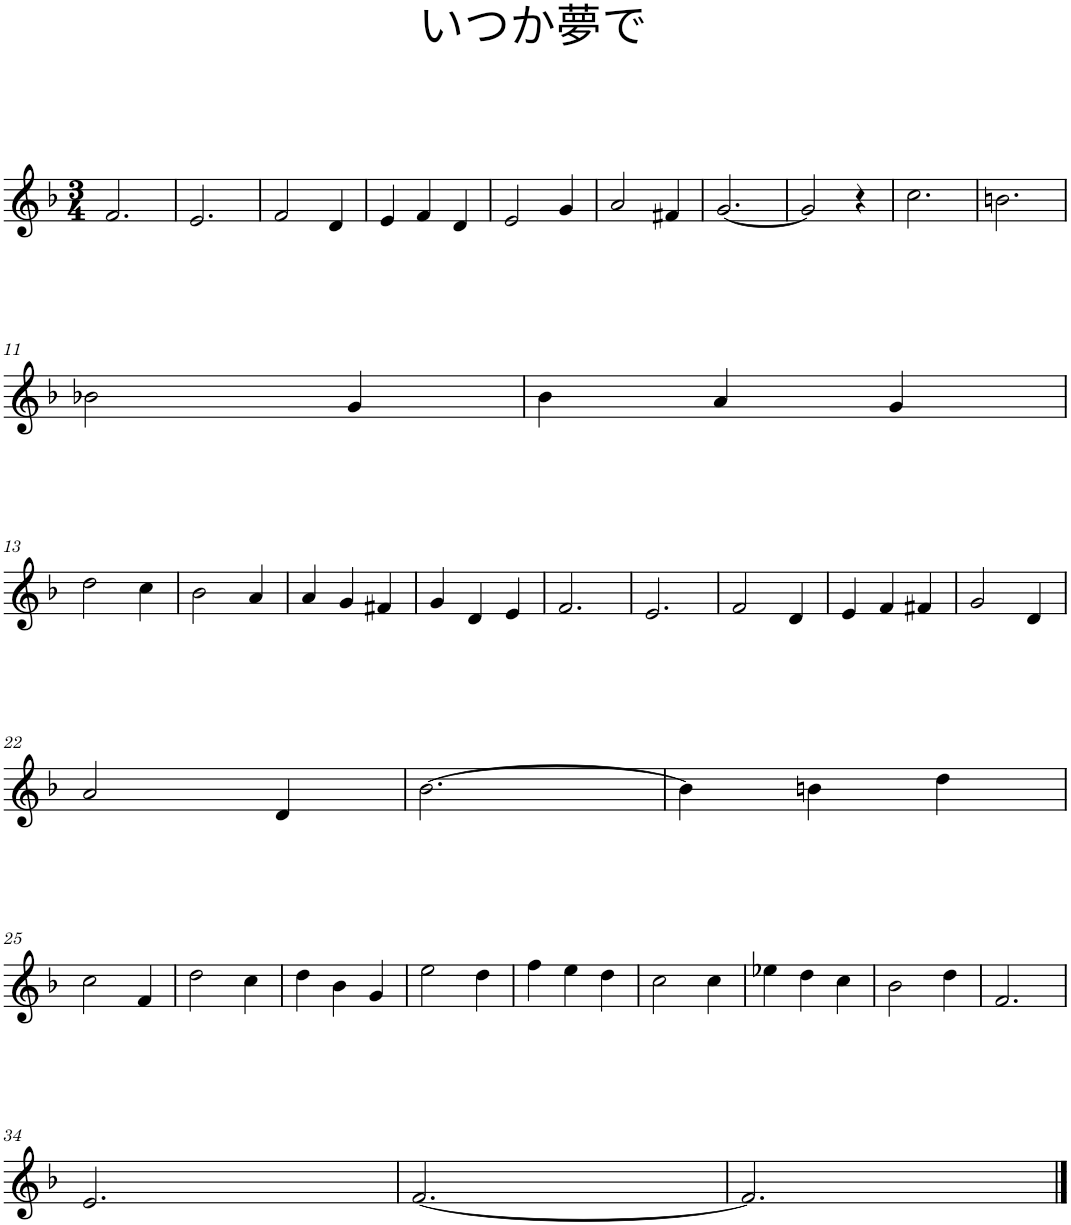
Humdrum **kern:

**kern
*part1
*staff1
*I"Piano
*I'Pno.
*clefG2
*k[b-]
*M3/4
=1
2.f/
=2
2.e/
=3
2f/
4d/
=4
4e/
4f/
4d/
=5
2e/
4g/
=6
2a/
4f#X/
=7
[<2.g/
=8
2g/]
4r
=9
2.cc\
=10
2.bn\
!!LO:LB:g=z
=11
2b-X\
4g/
=12
4b-\
4a/
4g/
!!LO:LB:g=z
=13
2dd\
4cc\
=14
2b-\
4a/
=15
4a/
4g/
4f#X/
=16
4g/
4d/
4e/
=17
2.f/
=18
2.e/
=19
2f/
4d/
=20
4e/
4f/
4f#X/
=21
2g/
4d/
!!LO:LB:g=z
=22
2a/
4d/
=23
[>2.b-\
=24
4b-\]
4bn\
4dd\
!!LO:LB:g=z
=25
2cc\
4f/
=26
2dd\
4cc\
=27
4dd\
4b-\
4g/
=28
2ee\
4dd\
=29
4ff\
4ee\
4dd\
=30
2cc\
4cc\
=31
4ee-X\
4dd\
4cc\
=32
2b-\
4dd\
=33
2.f/
!!LO:LB:g=z
=34
2.e/
=35
[<2.f/
=36
2.f/]
==
*-
